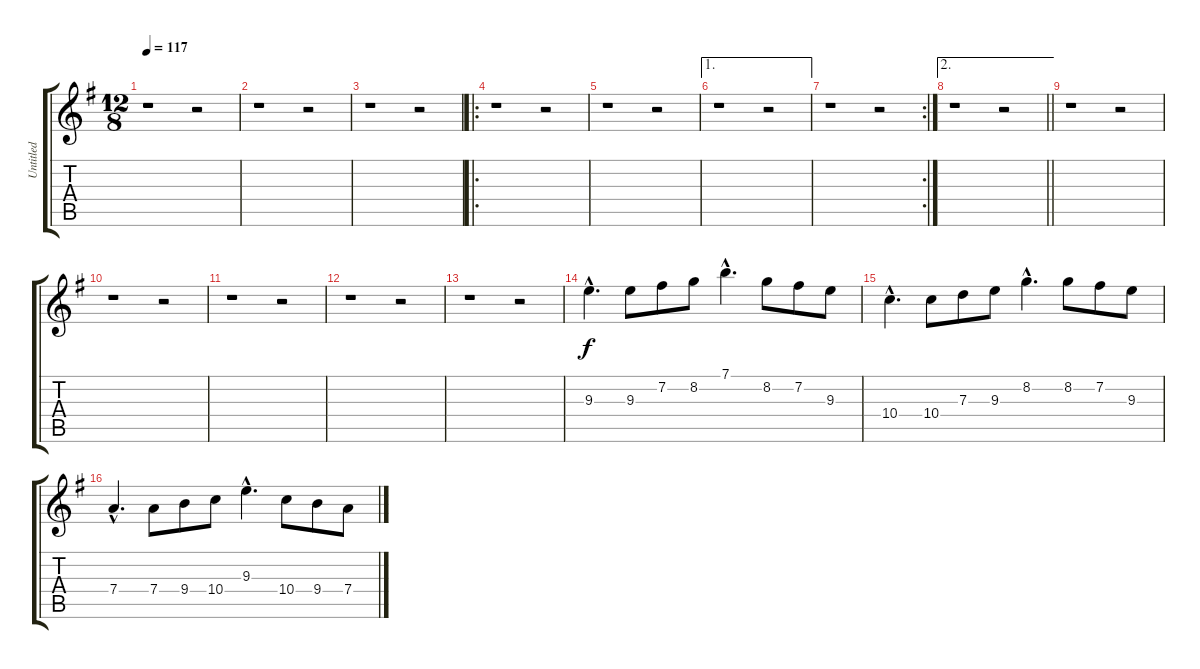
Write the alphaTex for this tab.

\track ("Untitled" "Untitled") {instrument distortionguitar}
\staff {score tabs}
\tuning (E4 B3 G3 D3 A2 E2) {hide}
\ts (12 8)
\tempo 117
\clef g2
\ks g
r.1{dy f} r.2 |
r.1 r.2 |
r.1 r.2 |
\ro
r.1 r.2 |
r.1 r.2 |
\ae 1
r.1 r.2 |
\rc 2
r.1 r.2 |
\ae 2
\barLineRight lightlight
r.1 r.2 |
r.1 r.2 |
r.1 r.2 |
r.1 r.2 |
r.1 r.2 |
r.1 r.2 |
9.3{hac}.4{d} 9.3.8 7.2.8 8.2.8 7.1{hac}.4{d} 8.2.8 7.2.8 9.3.8 |
10.4{hac}.4{d} 10.4.8 7.3.8 9.3.8 8.2{hac}.4{d} 8.2.8 7.2.8 9.3.8 |
7.4{hac}.4{d} 7.4.8 9.4.8 10.4.8 9.3{hac}.4{d} 10.4.8 9.4.8 7.4.8
